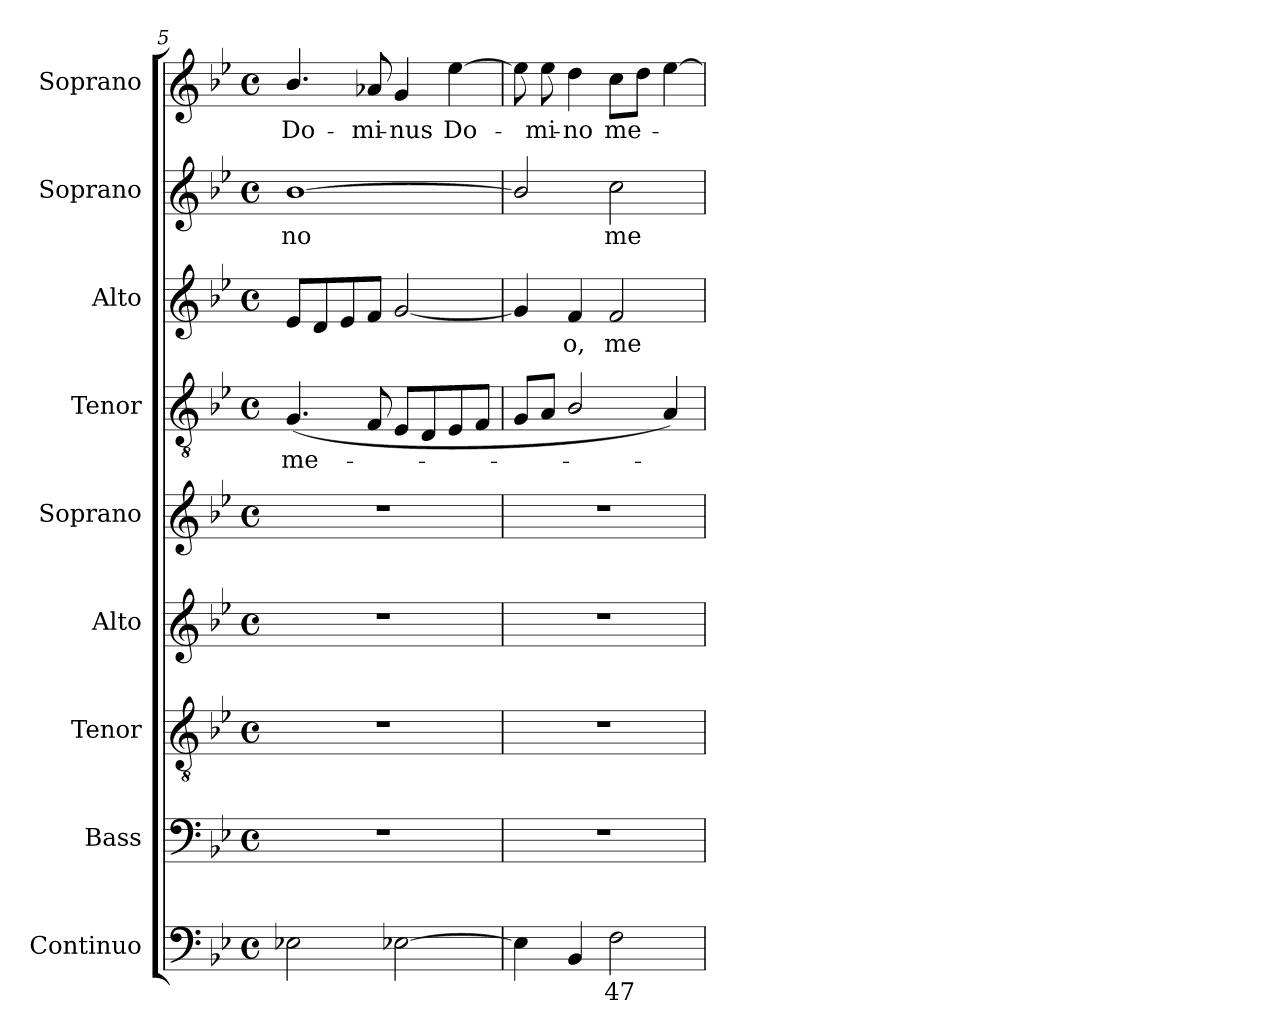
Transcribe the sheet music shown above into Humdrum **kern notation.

**kern	**text	**kern	**kern	**kern	**kern	**kern	**text	**kern	**text	**kern	**text	**kern	**text
*part9	*part9	*part8	*part7	*part6	*part5	*part4	*part4	*part3	*part3	*part2	*part2	*part1	*part1
*staff9	*staff9	*staff8	*staff7	*staff6	*staff5	*staff4	*staff4	*staff3	*staff3	*staff2	*staff2	*staff1	*staff1
*I"Continuo	*	*I"Bass	*I"Tenor	*I"Alto	*I"Soprano	*I"Tenor	*	*I"Alto	*	*I"Soprano	*	*I"Soprano	*
*I'Cont.	*	*I'B.	*I'T.	*I'A.	*I'S.	*I'T.	*	*I'A.	*	*I'S.	*	*I'S.	*
*clefF4	*	*clefF4	*clefGv2	*clefG2	*clefG2	*clefGv2	*	*clefG2	*	*clefG2	*	*clefG2	*
*	*	*	*ITrd7c12	*	*	*ITrd7c12	*	*	*	*	*	*	*
*k[b-e-]	*	*k[b-e-]	*k[b-e-]	*k[b-e-]	*k[b-e-]	*k[b-e-]	*	*k[b-e-]	*	*k[b-e-]	*	*k[b-e-]	*
*B-:	*	*B-:	*B-:	*B-:	*B-:	*B-:	*	*B-:	*	*B-:	*	*B-:	*
*M4/4	*	*M4/4	*M4/4	*M4/4	*M4/4	*M4/4	*	*M4/4	*	*M4/4	*	*M4/4	*
*met(c)	*	*met(c)	*met(c)	*met(c)	*met(c)	*met(c)	*	*met(c)	*	*met(c)	*	*met(c)	*
=5	=5	=5	=5	=5	=5	=5	=5	=5	=5	=5	=5	=5	=5
!	!	!	!	!	!	!	!LO:LY:b:color=#000000	!	!	!	!	!	!
!	!	!	!	!	!	!	!	!	!	!	!LO:LY:b:color=#000000	!	!
!	!	!	!	!	!	!	!	!	!	!	!	!	!LO:LY:b:color=#000000
2E-Xi\	.	1r	1r	1r	1r	(4.GGi/	me-	8e-i/L	.	[1b-i	-no	4.b-i/	Do-
.	.	.	.	.	.	.	.	8di/	.	.	.	.	.
.	.	.	.	.	.	.	.	8e-i/	.	.	.	.	.
!	!	!	!	!	!	!	!	!	!	!	!	!	!LO:LY:b:color=#000000
.	.	.	.	.	.	8FFi/	.	8fi/J	.	.	.	8a-i/	-mi-
!	!	!	!	!	!	!	!	!	!	!	!	!	!LO:LY:b:color=#000000
[2E-Xi\	.	.	.	.	.	8EE-i/L	.	[2gi/	.	.	.	4gi/	-nus
.	.	.	.	.	.	8DDi/	.	.	.	.	.	.	.
!	!	!	!	!	!	!	!	!	!	!	!	!	!LO:LY:b:color=#000000
.	.	.	.	.	.	8EE-i/	.	.	.	.	.	[4ee-i\	Do-
.	.	.	.	.	.	8FFi/J	.	.	.	.	.	.	.
!!LO:PB:g=z
=6	=6	=6	=6	=6	=6	=6	=6	=6	=6	=6	=6	=6	=6
4E-i\]	.	1r	1r	1r	1r	8GGi/L	.	4gi/]	.	2b-i/]	.	8ee-i\]	.
!	!	!	!	!	!	!	!	!	!	!	!	!	!LO:LY:b:color=#000000
.	.	.	.	.	.	8AAi/J	.	.	.	.	.	8ee-i\	-mi-
!	!	!	!	!	!	!	!	!	!LO:LY:b:color=#000000	!	!	!	!
!	!	!	!	!	!	!	!	!	!	!	!	!	!LO:LY:b:color=#000000
4BB-i/	.	.	.	.	.	2BB-i/	.	4fi/	-o,	.	.	4ddi\	-no
!	!LO:LY:b:color=#000000	!	!	!	!	!	!	!	!	!	!	!	!
!	!	!	!	!	!	!	!	!	!LO:LY:b:color=#000000	!	!	!	!
!	!	!	!	!	!	!	!	!	!	!	!LO:LY:b:color=#000000	!	!
!	!	!	!	!	!	!	!	!	!	!	!	!	!LO:LY:b:color=#000000
2Fi\	47	.	.	.	.	.	.	2fi/	me-	2cci\	me-	8cci\L	me-
.	.	.	.	.	.	.	.	.	.	.	.	8ddi\J	.
.	.	.	.	.	.	4AAi/)	.	.	.	.	.	[4ee-i\	.
=	=	=	=	=	=	=	=	=	=	=	=	=	=
*-	*-	*-	*-	*-	*-	*-	*-	*-	*-	*-	*-	*-	*-
